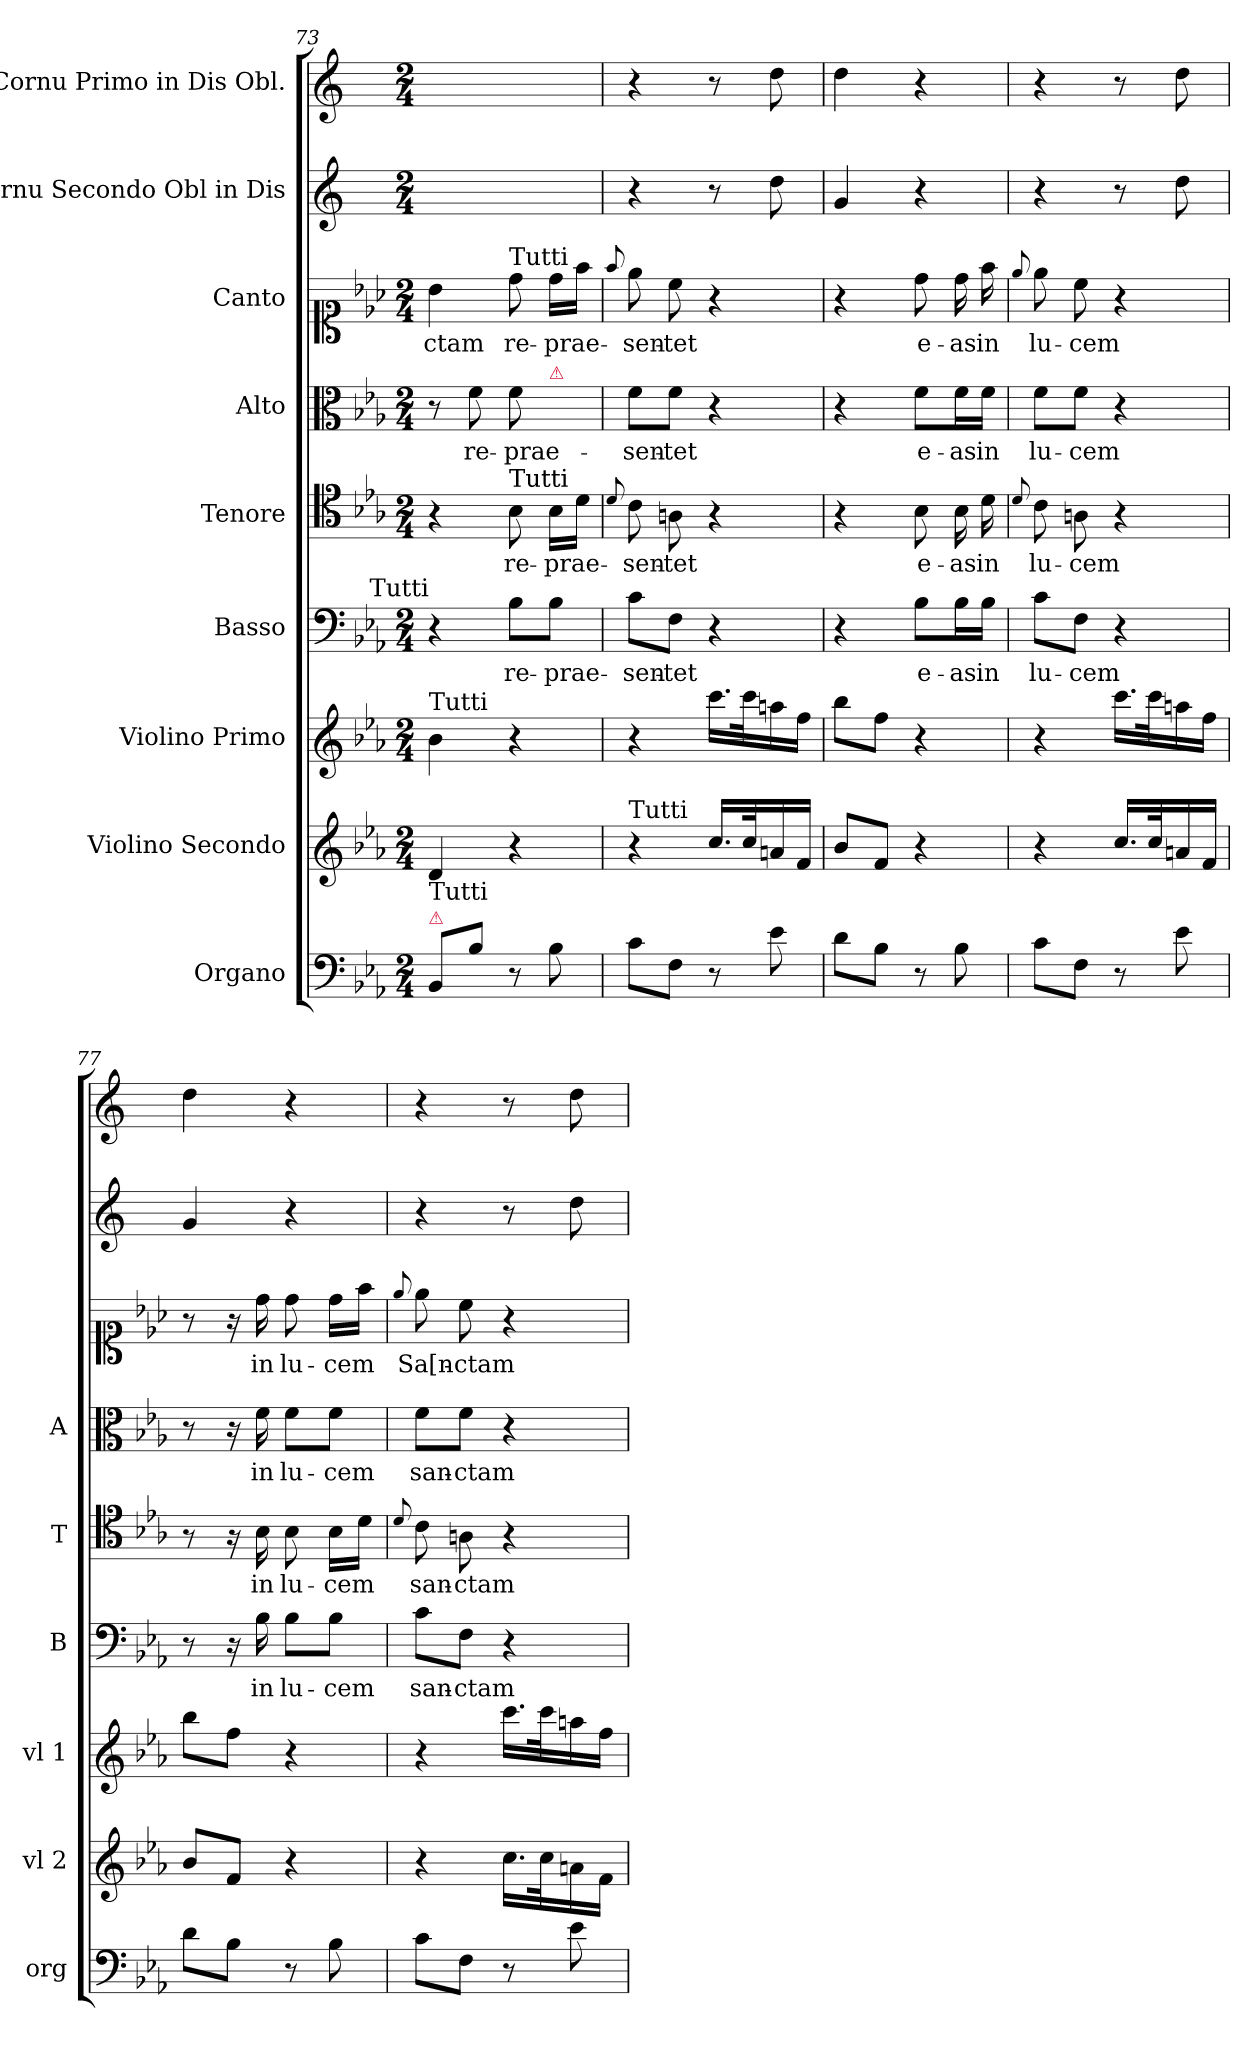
**kern	**dynam	**kern	**dynam	**kern	**dynam	**kern	**text	**kern	**text	**kern	**text	**kern	**text	**kern	**kern
*part9	*part9	*part8	*part8	*part7	*part7	*part6	*part6	*part5	*part5	*part4	*part4	*part3	*part3	*part2	*part1
*staff9	*staff9	*staff8	*staff8	*staff7	*staff7	*staff6	*staff6	*staff5	*staff5	*staff4	*staff4	*staff3	*staff3	*staff2	*staff1
*I"Organo	*	*I"Violino Secondo	*	*I"Violino Primo	*	*I"Basso	*	*I"Tenore	*	*I"Alto	*	*I"Canto	*	*I"Cornu Secondo Obl in Dis	*I"Cornu Primo in Dis Obl.
*I'org	*	*I'vl 2	*	*I'vl 1	*	*I'B	*	*I'T	*	*I'A	*	*	*	*	*
*clefF4	*	*clefG2	*	*clefG2	*	*clefF4	*	*clefC4	*	*clefC3	*	*clefC1	*	*clefG2	*clefG2
*	*	*	*	*	*	*	*	*	*	*	*	*	*	*ITrd5c9	*ITrd5c9
*k[b-e-a-]	*	*k[b-e-a-]	*	*k[b-e-a-]	*	*k[b-e-a-]	*	*k[b-e-a-]	*	*k[b-e-a-]	*	*k[b-e-a-]	*	*k[b-e-a-]	*k[b-e-a-]
*	*	*	*	*E-:	*	*E-:	*	*	*	*E-:	*	*E-:	*	*E-:	*E-:
*M2/4	*	*M2/4	*	*M2/4	*	*M2/4	*	*M2/4	*	*M2/4	*	*M2/4	*	*M2/4	*M2/4
=73	=73	=73	=73	=73	=73	=73	=73	=73	=73	=73	=73	=73	=73	=73	=73
!	!	!	!	!	!	!LO:TX:a:rj:t=Tutti	!	!	!	!	!	!	!	!	!
!	!	!	!	!LO:TX:a:t=Tutti	!	!	!	!	!	!	!	!	!	!	!
!LO:TX:a:color=crimson:t=⚠	!	!	!	!	!	!	!	!	!	!	!	!	!	!	!
!LO:TX:a:t=Tutti	!	!	!	!	!	!	!	!	!	!	!	!	!	!	!
8BB-/L	for	4d/	.	4b-\	.	4r	.	4r	.	8r	.	4b-\	-ctam	2ryy	2ryy
8B-\J	.	.	.	.	.	.	.	.	.	8f\	re-	.	.	.	.
!	!	!	!	!	!	!	!	!	!	!	!	!LO:TX:a:t=Tutti	!	!	!
!	!	!	!	!	!	!	!	!LO:TX:a:t=Tutti	!	!	!	!	!	!	!
8r	.	4r	.	4r	.	8B-\L	re-	8B-\	re-	8f\	-prae-	8dd\	re-	.	.
!	!	!	!	!	!	!	!	!	!	!LO:TX:a:color=crimson:t=⚠	!	!	!	!	!
8B-\	.	.	.	.	.	8B-\J	-prae-	16B-\LL	-prae-	8ryy	.	16dd\LL	-prae-	.	.
.	.	.	.	.	.	.	.	16d\JJ	.	.	.	16ff\JJ	.	.	.
=74	=74	=74	=74	=74	=74	=74	=74	=74	=74	=74	=74	=74	=74	=74	=74
.	.	.	.	.	.	.	.	8qqd/	.	.	.	8qqff/	.	.	.
!	!	!LO:TX:a:t=Tutti	!	!	!	!	!	!	!	!	!	!	!	!	!
!	!	!	!	!	!LO:DY:b:rj	!	!	!	!	!	!	!	!	!	!
8c\L	.	4r	.	4r	for	8c\L	-sen-	8c\	-sen-	8f\L	-sen-	8ee-\	-sen-	4r	4r
8F\J	.	.	.	.	.	8F\J	-tet	8An\	-tet	8f\J	-tet	8cc\	-tet	.	.
8r	.	16.cc/LL	for	16.ccc\LL	.	4r	.	4r	.	4r	.	4r	.	8r	8r
.	.	32cc/K	.	32ccc\K	.	.	.	.	.	.	.	.	.	.	.
8e-\	.	16an/	.	16aan\	.	.	.	.	.	.	.	.	.	8f\	8f\
.	.	16f/JJ	.	16ff\JJ	.	.	.	.	.	.	.	.	.	.	.
=75	=75	=75	=75	=75	=75	=75	=75	=75	=75	=75	=75	=75	=75	=75	=75
8d\L	.	8b-/L	.	8bb-\L	.	4r	.	4r	.	4r	.	4r	.	4B-/	4f\
8B-\J	.	8f/J	.	8ff\J	.	.	.	.	.	.	.	.	.	.	.
8r	.	4r	.	4r	.	8B-\L	e-	8B-\	e-	8f\L	e-	8dd\	e-	4r	4r
8B-\	.	.	.	.	.	16B-\L	-as	16B-\	-as	16f\L	-as	16dd\	-as	.	.
.	.	.	.	.	.	16B-\JJ	in	16d\	in	16f\JJ	in	16ff\	in	.	.
=76	=76	=76	=76	=76	=76	=76	=76	=76	=76	=76	=76	=76	=76	=76	=76
.	.	.	.	.	.	.	.	8qqd/	.	.	.	8qqee-/	.	.	.
8c\L	.	4r	.	4r	.	8c\L	lu-	8c\	lu-	8f\L	lu-	8ee-\	lu-	4r	4r
8F\J	.	.	.	.	.	8F\J	-cem	8An\	-cem	8f\J	-cem	8cc\	-cem	.	.
8r	.	16.cc/LL	.	16.ccc\LL	.	4r	.	4r	.	4r	.	4r	.	8r	8r
.	.	32cc/K	.	32ccc\K	.	.	.	.	.	.	.	.	.	.	.
8e-\	.	16an/	.	16aan\	.	.	.	.	.	.	.	.	.	8f\	8f\
.	.	16f/JJ	.	16ff\JJ	.	.	.	.	.	.	.	.	.	.	.
=77	=77	=77	=77	=77	=77	=77	=77	=77	=77	=77	=77	=77	=77	=77	=77
8d\L	.	8b-/L	.	8bb-\L	.	8r	.	8r	.	8r	.	8r	.	4B-/	4f\
8B-\J	.	8f/J	.	8ff\J	.	16r	.	16r	.	16r	.	16r	.	.	.
.	.	.	.	.	.	16B-\	in	16B-\	in	16f\	in	16dd\	in	.	.
8r	.	4r	.	4r	.	8B-\L	lu-	8B-\	lu-	8f\L	lu-	8dd\	lu-	4r	4r
8B-\	.	.	.	.	.	8B-\J	-cem	16B-\LL	-cem	8f\J	-cem	16dd\LL	-cem	.	.
.	.	.	.	.	.	.	.	16d\JJ	.	.	.	16ff\JJ	.	.	.
=78	=78	=78	=78	=78	=78	=78	=78	=78	=78	=78	=78	=78	=78	=78	=78
.	.	.	.	.	.	.	.	8qqd/	.	.	.	8qqee-/	.	.	.
8c\L	.	4r	.	4r	.	8c\L	san-	8c\	san-	8f\L	san-	8ee-\	Sa[n-	4r	4r
8F\J	.	.	.	.	.	8F\J	-ctam	8An\	-ctam	8f\J	-ctam	8cc\	-ctam	.	.
8r	.	16.cc\LL	.	16.ccc\LL	.	4r	.	4r	.	4r	.	4r	.	8r	8r
.	.	32cc\K	.	32ccc\K	.	.	.	.	.	.	.	.	.	.	.
8e-\	.	16an\	.	16aan\	.	.	.	.	.	.	.	.	.	8f\	8f\
.	.	16f\JJ	.	16ff\JJ	.	.	.	.	.	.	.	.	.	.	.
=	=	=	=	=	=	=	=	=	=	=	=	=	=	=	=
*-	*-	*-	*-	*-	*-	*-	*-	*-	*-	*-	*-	*-	*-	*-	*-
